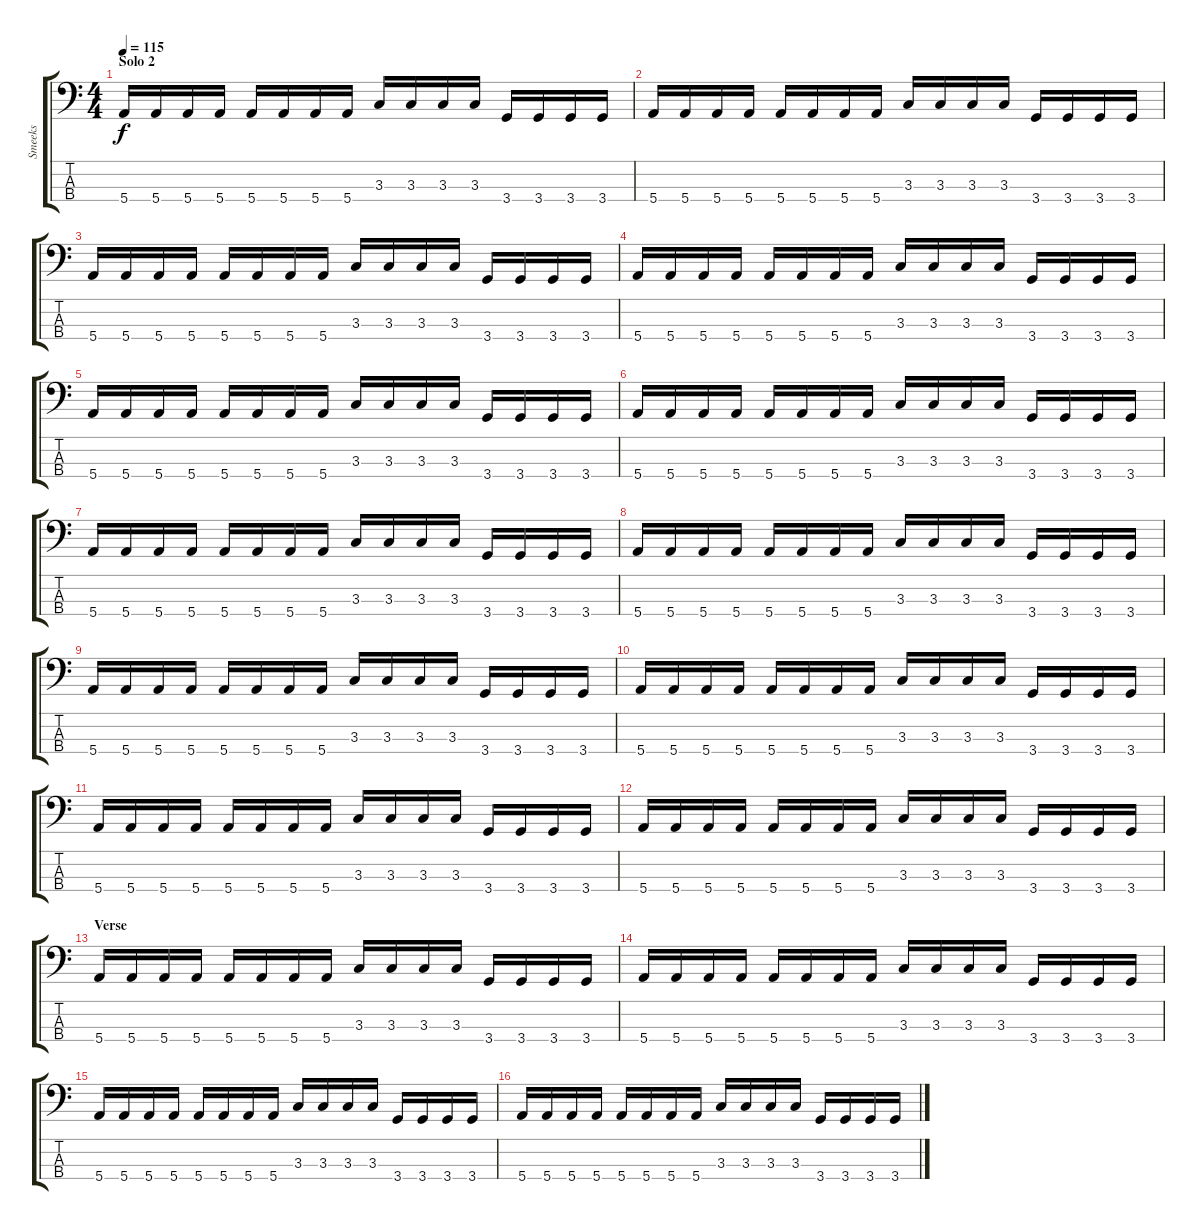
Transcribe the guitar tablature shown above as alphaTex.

\track ("Smeeks" "Smeeks") {instrument electricbasspick}
\staff {score tabs}
\tuning (G2 D2 A1 E1) {hide}
\ts (4 4)
\section ("" "Solo 2")
\tempo 115
\clef f4
\ks c
5.4.16{dy f} 5.4.16 5.4.16 5.4.16 5.4.16 5.4.16 5.4.16 5.4.16 3.3.16 3.3.16 3.3.16 3.3.16 3.4.16 3.4.16 3.4.16 3.4.16 |
5.4.16 5.4.16 5.4.16 5.4.16 5.4.16 5.4.16 5.4.16 5.4.16 3.3.16 3.3.16 3.3.16 3.3.16 3.4.16 3.4.16 3.4.16 3.4.16 |
5.4.16 5.4.16 5.4.16 5.4.16 5.4.16 5.4.16 5.4.16 5.4.16 3.3.16 3.3.16 3.3.16 3.3.16 3.4.16 3.4.16 3.4.16 3.4.16 |
5.4.16 5.4.16 5.4.16 5.4.16 5.4.16 5.4.16 5.4.16 5.4.16 3.3.16 3.3.16 3.3.16 3.3.16 3.4.16 3.4.16 3.4.16 3.4.16 |
5.4.16 5.4.16 5.4.16 5.4.16 5.4.16 5.4.16 5.4.16 5.4.16 3.3.16 3.3.16 3.3.16 3.3.16 3.4.16 3.4.16 3.4.16 3.4.16 |
5.4.16 5.4.16 5.4.16 5.4.16 5.4.16 5.4.16 5.4.16 5.4.16 3.3.16 3.3.16 3.3.16 3.3.16 3.4.16 3.4.16 3.4.16 3.4.16 |
5.4.16 5.4.16 5.4.16 5.4.16 5.4.16 5.4.16 5.4.16 5.4.16 3.3.16 3.3.16 3.3.16 3.3.16 3.4.16 3.4.16 3.4.16 3.4.16 |
5.4.16 5.4.16 5.4.16 5.4.16 5.4.16 5.4.16 5.4.16 5.4.16 3.3.16 3.3.16 3.3.16 3.3.16 3.4.16 3.4.16 3.4.16 3.4.16 |
5.4.16 5.4.16 5.4.16 5.4.16 5.4.16 5.4.16 5.4.16 5.4.16 3.3.16 3.3.16 3.3.16 3.3.16 3.4.16 3.4.16 3.4.16 3.4.16 |
5.4.16 5.4.16 5.4.16 5.4.16 5.4.16 5.4.16 5.4.16 5.4.16 3.3.16 3.3.16 3.3.16 3.3.16 3.4.16 3.4.16 3.4.16 3.4.16 |
5.4.16 5.4.16 5.4.16 5.4.16 5.4.16 5.4.16 5.4.16 5.4.16 3.3.16 3.3.16 3.3.16 3.3.16 3.4.16 3.4.16 3.4.16 3.4.16 |
5.4.16 5.4.16 5.4.16 5.4.16 5.4.16 5.4.16 5.4.16 5.4.16 3.3.16 3.3.16 3.3.16 3.3.16 3.4.16 3.4.16 3.4.16 3.4.16 |
\section ("" "Verse")
5.4.16 5.4.16 5.4.16 5.4.16 5.4.16 5.4.16 5.4.16 5.4.16 3.3.16 3.3.16 3.3.16 3.3.16 3.4.16 3.4.16 3.4.16 3.4.16 |
5.4.16 5.4.16 5.4.16 5.4.16 5.4.16 5.4.16 5.4.16 5.4.16 3.3.16 3.3.16 3.3.16 3.3.16 3.4.16 3.4.16 3.4.16 3.4.16 |
5.4.16 5.4.16 5.4.16 5.4.16 5.4.16 5.4.16 5.4.16 5.4.16 3.3.16 3.3.16 3.3.16 3.3.16 3.4.16 3.4.16 3.4.16 3.4.16 |
5.4.16 5.4.16 5.4.16 5.4.16 5.4.16 5.4.16 5.4.16 5.4.16 3.3.16 3.3.16 3.3.16 3.3.16 3.4.16 3.4.16 3.4.16 3.4.16
